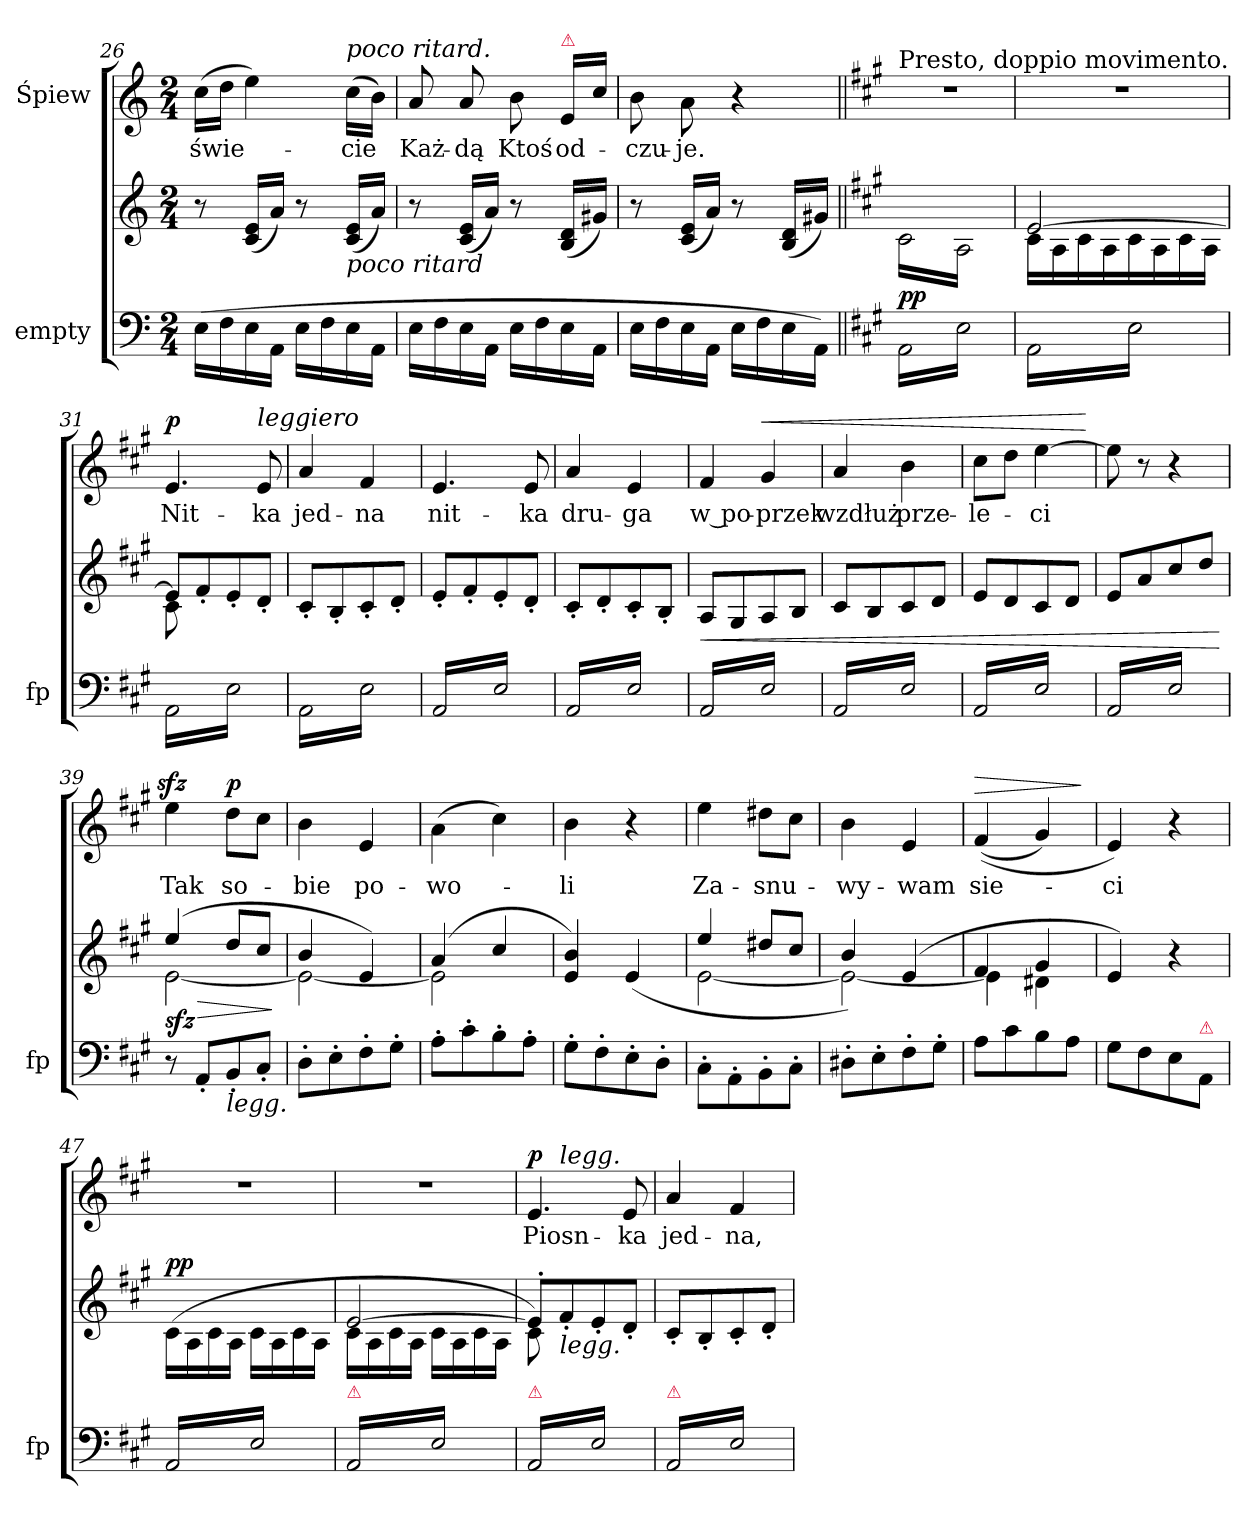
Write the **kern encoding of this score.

**kern	**kern	**dynam	**kern	**text	**dynam
*part2	*part2	*part2	*part1	*part1	*part1
*staff3	*staff2	*staff2/3	*staff1	*staff1	*staff1
*I"empty	*	*	*I"Śpiew	*	*
*I'fp	*	*	*	*	*
*clefF4	*clefG2	*	*clefG2	*	*
*k[]	*k[]	*	*k[]	*	*
*a:	*a:	*	*a:	*	*
*M2/4	*M2/4	*	*M2/4	*	*
=26	=26	=26	=26	=26	=26
(16E\LL	8r	.	(16cc\LL	świe-	.
16F\	.	.	16dd\JJ	.	.
16E\	(16c/ 16e/LL	.	4ee\)	.	.
16AA\JJ	16a/JJ)	.	.	.	.
16E\LL	8r	.	.	.	.
16F\	.	.	.	.	.
!	!	!	!LO:TX:a:i:t=poco ritard.	!	!
!	!LO:TX:b:i:t=poco ritard	!	!	!	!
16E\	(16c/ 16e/LL	.	(16cc\LL	-cie	.
16AA\JJ	16a/JJ)	.	16b\JJ)	.	.
=27	=27	=27	=27	=27	=27
16E\LL	8r	.	8a/	Każ-	.
16F\	.	.	.	.	.
16E\	(16c/ 16e/LL	.	8a/	-dą	.
16AA\JJ	16a/JJ)	.	.	.	.
16E\LL	8r	.	8b\	Ktoś	.
16F\	.	.	.	.	.
!	!	!	!LO:TX:a:color=crimson:t=⚠	!	!
16E\	(16B/ 16d/LL	.	16e/LL	od-	.
16AA\JJ	16g#X/JJ)	.	16cc\JJ	.	.
=28	=28	=28	=28	=28	=28
16E\LL	8r	.	8b\	-czu-	.
16F\	.	.	.	.	.
16E\	(16c/ 16e/LL	.	8a\	-je.	.
16AA\JJ	16a/JJ)	.	.	.	.
16E\LL	8r	.	4r	.	.
16F\	.	.	.	.	.
16E\	(16B/ 16d/LL	.	.	.	.
16AA\JJ)	16g#X/JJ)	.	.	.	.
=29||	=29||	=29||	=29||	=29||	=29||
*k[f#c#g#]	*k[f#c#g#]	*	*k[f#c#g#]	*	*
*A:	*A:	*	*A:	*	*
!	!	!	!LO:TX:a:t=Presto, doppio movimento.	!	!
*tremolo	*	*	*	*	*
*	*tremolo	*	*	*	*
16AA\LL	16c#\LL	pp	2r	.	.
16E\	16A\	.	.	.	.
16AA\	16c#\	.	.	.	.
16E\	16A\	.	.	.	.
16AA\	16c#\	.	.	.	.
16E\	16A\	.	.	.	.
16AA\	16c#\	.	.	.	.
16E\JJ	16A\JJ	.	.	.	.
=30	=30	=30	=30	=30	=30
*	*^	*	*	*	*
16AA\LL	[2e/	16c#\LL	.	2r	.	.
16E\	.	16A\	.	.	.	.
16AA\	.	16c#\	.	.	.	.
16E\	.	16A\	.	.	.	.
16AA\	.	16c#\	.	.	.	.
16E\	.	16A\	.	.	.	.
16AA\	.	16c#\	.	.	.	.
16E\JJ	.	16A\JJ	.	.	.	.
*	*Xtremolo	*	*	*	*	*
=31	=31	=31	=31	=31	=31	=31
!	!	!	!	!	!	!LO:DY:a
16AA\LL	8e/L]	8c#\	.	4.e/	Nit-	p
16E\	.	.	.	.	.	.
16AA\	8f#'/	4.ryy	.	.	.	.
16E\	.	.	.	.	.	.
16AA\	8e'/	.	.	.	.	.
16E\	.	.	.	.	.	.
!	!	!	!	!LO:TX:a:i:t=leggiero	!	!
16AA\	8d'/J	.	.	8e/	-ka	.
16E\JJ	.	.	.	.	.	.
*	*v	*v	*	*	*	*
=32	=32	=32	=32	=32	=32
16AA\LL	8c#'/L	.	4a/	jed-	.
16E\	.	.	.	.	.
16AA\	8B'/	.	.	.	.
16E\	.	.	.	.	.
16AA\	8c#'/	.	4f#/	-na	.
16E\	.	.	.	.	.
16AA\	8d'/J	.	.	.	.
16E\JJ	.	.	.	.	.
=33	=33	=33	=33	=33	=33
16AA/LL	8e'/L	.	4.e/	nit-	.
16E/	.	.	.	.	.
16AA/	8f#'/	.	.	.	.
16E/	.	.	.	.	.
16AA/	8e'/	.	.	.	.
16E/	.	.	.	.	.
16AA/	8d'/J	.	8e/	-ka	.
16E/JJ	.	.	.	.	.
=34	=34	=34	=34	=34	=34
16AA/LL	8c#'/L	.	4a/	dru-	.
16E/	.	.	.	.	.
16AA/	8d'/	.	.	.	.
16E/	.	.	.	.	.
16AA/	8c#'/	.	4e/	-ga	.
16E/	.	.	.	.	.
16AA/	8B'/J	.	.	.	.
16E/JJ	.	.	.	.	.
=35	=35	=35	=35	=35	=35
16AA/LL	8A/L	<	4f#/	w po-	.
16E/	.	.	.	.	.
16AA/	8G#/	.	.	.	.
16E/	.	.	.	.	.
!	!	!	!	!	!LO:HP:a
16AA/	8A/	.	4g#/	-przek	<
16E/	.	.	.	.	.
16AA/	8B/J	.	.	.	.
16E/JJ	.	.	.	.	.
=36	=36	=36	=36	=36	=36
16AA/LL	8c#/L	.	4a/	wzdłuż	.
16E/	.	.	.	.	.
16AA/	8B/	.	.	.	.
16E/	.	.	.	.	.
16AA/	8c#/	.	4b\	prze-	.
16E/	.	.	.	.	.
16AA/	8d/J	.	.	.	.
16E/JJ	.	.	.	.	.
=37	=37	=37	=37	=37	=37
16AA/LL	8e/L	.	8cc#\L	-le-	.
16E/	.	.	.	.	.
16AA/	8d/	.	8dd\J	.	.
16E/	.	.	.	.	.
16AA/	8c#/	.	[4ee\	-ci	.
16E/	.	.	.	.	.
16AA/	8d/J	.	.	.	.
16E/JJ	.	.	.	.	.
.	.	.	.	.	[
=38	=38	=38	=38	=38	=38
16AA/LL	8e/L	.	8ee\]	.	.
16E/	.	.	.	.	.
16AA/	8a/	.	8r	.	.
16E/	.	.	.	.	.
16AA/	8cc#/	.	4r	.	.
16E/	.	.	.	.	.
16AA/	8dd/J	.	.	.	.
16E/JJ	.	.	.	.	.
*Xtremolo	*	*	*	*	*
.	.	[	.	.	.
=39	=39	=39	=39	=39	=39
*	*^	*	*	*	*
8r	(4ee/	[2e\	> sfz	4eezz>\	Tak	.
.	.	.	.	.	.	.
8AA'/L	.	.	.	.	.	.
.	.	.	.	.	.	.
!LO:TX:b:i:t=legg.	!	!	!	!	!	!
!	!	!	!	!	!	!LO:DY:a
8BB'/	8dd/L	.	.	8dd\L	so-	p
8C#'/J	8cc#/J	.	.	8cc#\J	.	.
*	*v	*v	*	*	*	*
.	.	]	.	.	.
=40	=40	=40	=40	=40	=40
*	*^	*	*	*	*
8D'\L	4b/	2e\_	.	4b\	-bie	.
8E'\	.	.	.	.	.	.
8F#'\	4e/)	.	.	4e/	po-	.
8G#'\J	.	.	.	.	.	.
=41	=41	=41	=41	=41	=41	=41
8A'\L	(4a/	2e\]	.	(4a\	-wo-	.
8c#'\	.	.	.	.	.	.
8B'\	4cc#/	.	.	4cc#\)	.	.
8A'\J	.	.	.	.	.	.
*	*v	*v	*	*	*	*
=42	=42	=42	=42	=42	=42
8G#'\L	4e/ 4b/)	.	4b\	-li	.
8F#'\	.	.	.	.	.
8E'\	(>4e/	.	4r	.	.
8D'\J	.	.	.	.	.
=43	=43	=43	=43	=43	=43
*	*^	*	*	*	*
8C#'\L	4ee/	[2e\	.	4ee\	Za-	.
8AA'\	.	.	.	.	.	.
8BB'\	8dd#X/L	.	.	8dd#X\L	-snu-	.
8C#'\J	8cc#/J	.	.	8cc#\J	.	.
=44	=44	=44	=44	=44	=44	=44
8D#X'\L	4b/)	2e\_	.	4b\	-wy-	.
8E'\	.	.	.	.	.	.
8F#'\	(4e/	.	.	4e/	-wam	.
8G#'\J	.	.	.	.	.	.
=45	=45	=45	=45	=45	=45	=45
!	!	!	!	!	!	!LO:HP:a
8A\L	4f#/	4e\]	.	(>(4f#/	sie-	>
8c#\	.	.	.	.	.	.
8B\	4g#/	4d#X\	.	4g#/)	.	.
8A\J	.	.	.	.	.	.
*	*v	*v	*	*	*	*
.	.	.	.	.	]
=46	=46	=46	=46	=46	=46
8G#\L	4e/)	.	4e/)	-ci	.
8F#\	.	.	.	.	.
8E\	4r	.	4r	.	.
!LO:TX:a:color=crimson:t=⚠	!	!	!	!	!
8AA/J	.	.	.	.	.
=47	=47	=47	=47	=47	=47
!LO:TX:a:color=crimson:t=⚠	!	!	!	!	!
!	!	!LO:DY:a	!	!	!
*tremolo	*	*	*	*	*
16AA/LL	(16c#\LL	pp	2r	.	.
16E/	16A\	.	.	.	.
16AA/	16c#\	.	.	.	.
16E/	16A\JJ	.	.	.	.
16AA/	16c#\LL	.	.	.	.
16E/	16A\	.	.	.	.
16AA/	16c#\	.	.	.	.
16E/JJ	16A\JJ	.	.	.	.
=48	=48	=48	=48	=48	=48
*	*^	*	*	*	*
!LO:TX:a:color=crimson:t=⚠	!	!	!	!	!	!
16AA/LL	[2e/	16c#\LL	.	2r	.	.
16E/	.	16A\	.	.	.	.
16AA/	.	16c#\	.	.	.	.
16E/	.	16A\JJ	.	.	.	.
16AA/	.	16c#\LL	.	.	.	.
16E/	.	16A\	.	.	.	.
16AA/	.	16c#\	.	.	.	.
16E/JJ	.	16A\JJ	.	.	.	.
=49	=49	=49	=49	=49	=49	=49
!LO:TX:a:color=crimson:t=⚠	!	!	!	!	!	!
!	!	!	!	!	!	!LO:DY:a
*	*	*	*	*^	*	*
16AA/LL	8e'/L]	8c#\)	.	4.e/	8ryy	Piosn-	p
16E/	.	.	.	.	.	.	.
!	!	!	!	!	!LO:TX:a:i:t=legg.	!	!
!	!LO:TX:b:i:t=legg.	!	!	!	!	!	!
16AA/	8f#'/	4.ryy	.	.	4.ryy	.	.
16E/	.	.	.	.	.	.	.
16AA/	8e'/	.	.	.	.	.	.
16E/	.	.	.	.	.	.	.
16AA/	8d'/J	.	.	8e/	.	-ka	.
16E/JJ	.	.	.	.	.	.	.
*	*v	*v	*	*	*	*	*
=50	=50	=50	=50	=50	=50	=50
!LO:TX:a:color=crimson:t=⚠	!	!	!	!	!	!
*	*	*	*v	*v	*	*
16AA/LL	8c#'/L	.	4a/	jed-	.
16E/	.	.	.	.	.
16AA/	8B'/	.	.	.	.
16E/	.	.	.	.	.
16AA/	8c#'/	.	4f#/	-na,	.
16E/	.	.	.	.	.
16AA/	8d'/J	.	.	.	.
16E/JJ	.	.	.	.	.
*Xtremolo	*	*	*	*	*
.	.	.	.	.	.
.	.	.	.	.	.
.	.	.	.	.	.
.	.	.	.	.	.
=	=	=	=	=	=
*-	*-	*-	*-	*-	*-
